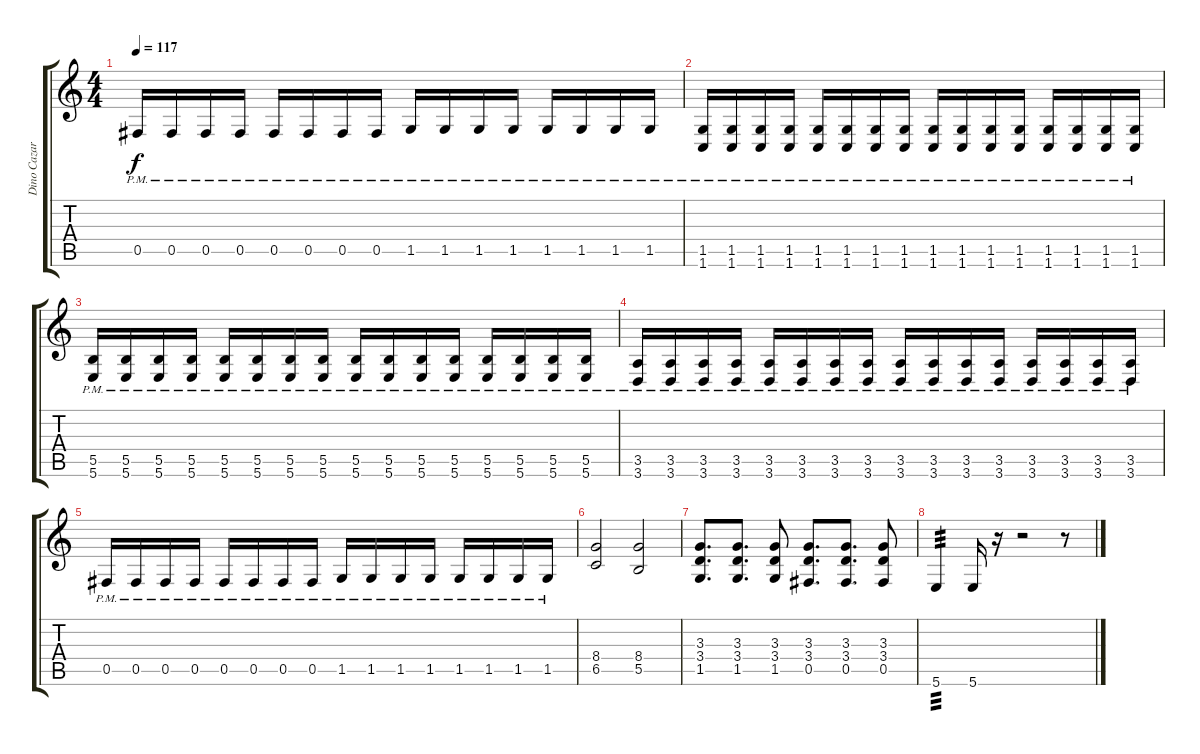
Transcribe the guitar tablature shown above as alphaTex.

\track ("Dino Cazares (Lead)" "Dino Cazar") {instrument distortionguitar}
\staff {score tabs}
\tuning (Db4 Ab3 E3 B2 Gb2 B1) {hide}
\ts (4 4)
\tempo 117
\clef g2
\ks c
0.5{pm}.16{dy f} 0.5{pm}.16 0.5{pm}.16 0.5{pm}.16 0.5{pm}.16 0.5{pm}.16 0.5{pm}.16 0.5{pm}.16 1.5{pm}.16 1.5{pm}.16 1.5{pm}.16 1.5{pm}.16 1.5{pm}.16 1.5{pm}.16 1.5{pm}.16 1.5{pm}.16 |
(1.5{pm} 1.6{pm}).16 (1.5{pm} 1.6{pm}).16 (1.5{pm} 1.6{pm}).16 (1.5{pm} 1.6{pm}).16 (1.5{pm} 1.6{pm}).16 (1.5{pm} 1.6{pm}).16 (1.5{pm} 1.6{pm}).16 (1.5{pm} 1.6{pm}).16 (1.5{pm} 1.6{pm}).16 (1.5{pm} 1.6{pm}).16 (1.5{pm} 1.6{pm}).16 (1.5{pm} 1.6{pm}).16 (1.5{pm} 1.6{pm}).16 (1.5{pm} 1.6{pm}).16 (1.5{pm} 1.6{pm}).16 (1.5{pm} 1.6{pm}).16 |
(5.5{pm} 5.6{pm}).16 (5.5{pm} 5.6{pm}).16 (5.5{pm} 5.6{pm}).16 (5.5{pm} 5.6{pm}).16 (5.5{pm} 5.6{pm}).16 (5.5{pm} 5.6{pm}).16 (5.5{pm} 5.6{pm}).16 (5.5{pm} 5.6{pm}).16 (5.5{pm} 5.6{pm}).16 (5.5{pm} 5.6{pm}).16 (5.5{pm} 5.6{pm}).16 (5.5{pm} 5.6{pm}).16 (5.5{pm} 5.6{pm}).16 (5.5{pm} 5.6{pm}).16 (5.5{pm} 5.6{pm}).16 (5.5{pm} 5.6{pm}).16 |
(3.5{pm} 3.6{pm}).16 (3.5{pm} 3.6{pm}).16 (3.5{pm} 3.6{pm}).16 (3.5{pm} 3.6{pm}).16 (3.5{pm} 3.6{pm}).16 (3.5{pm} 3.6{pm}).16 (3.5{pm} 3.6{pm}).16 (3.5{pm} 3.6{pm}).16 (3.5{pm} 3.6{pm}).16 (3.5{pm} 3.6{pm}).16 (3.5{pm} 3.6{pm}).16 (3.5{pm} 3.6{pm}).16 (3.5{pm} 3.6{pm}).16 (3.5{pm} 3.6{pm}).16 (3.5{pm} 3.6{pm}).16 (3.5{pm} 3.6{pm}).16 |
0.5{pm}.16 0.5{pm}.16 0.5{pm}.16 0.5{pm}.16 0.5{pm}.16 0.5{pm}.16 0.5{pm}.16 0.5{pm}.16 1.5{pm}.16 1.5{pm}.16 1.5{pm}.16 1.5{pm}.16 1.5{pm}.16 1.5{pm}.16 1.5{pm}.16 1.5{pm}.16 |
(8.4 6.5).2 (8.4 5.5).2 |
(3.3 3.4 1.5).8{d} (3.3 3.4 1.5).8{d} (3.3 3.4 1.5).8 (3.3 3.4 0.5).8{d} (3.3 3.4 0.5).8{d} (3.3 3.4 0.5).8 |
5.6.4{tp 3 volume 16} 5.6.16 r.16 r.2 r.8
